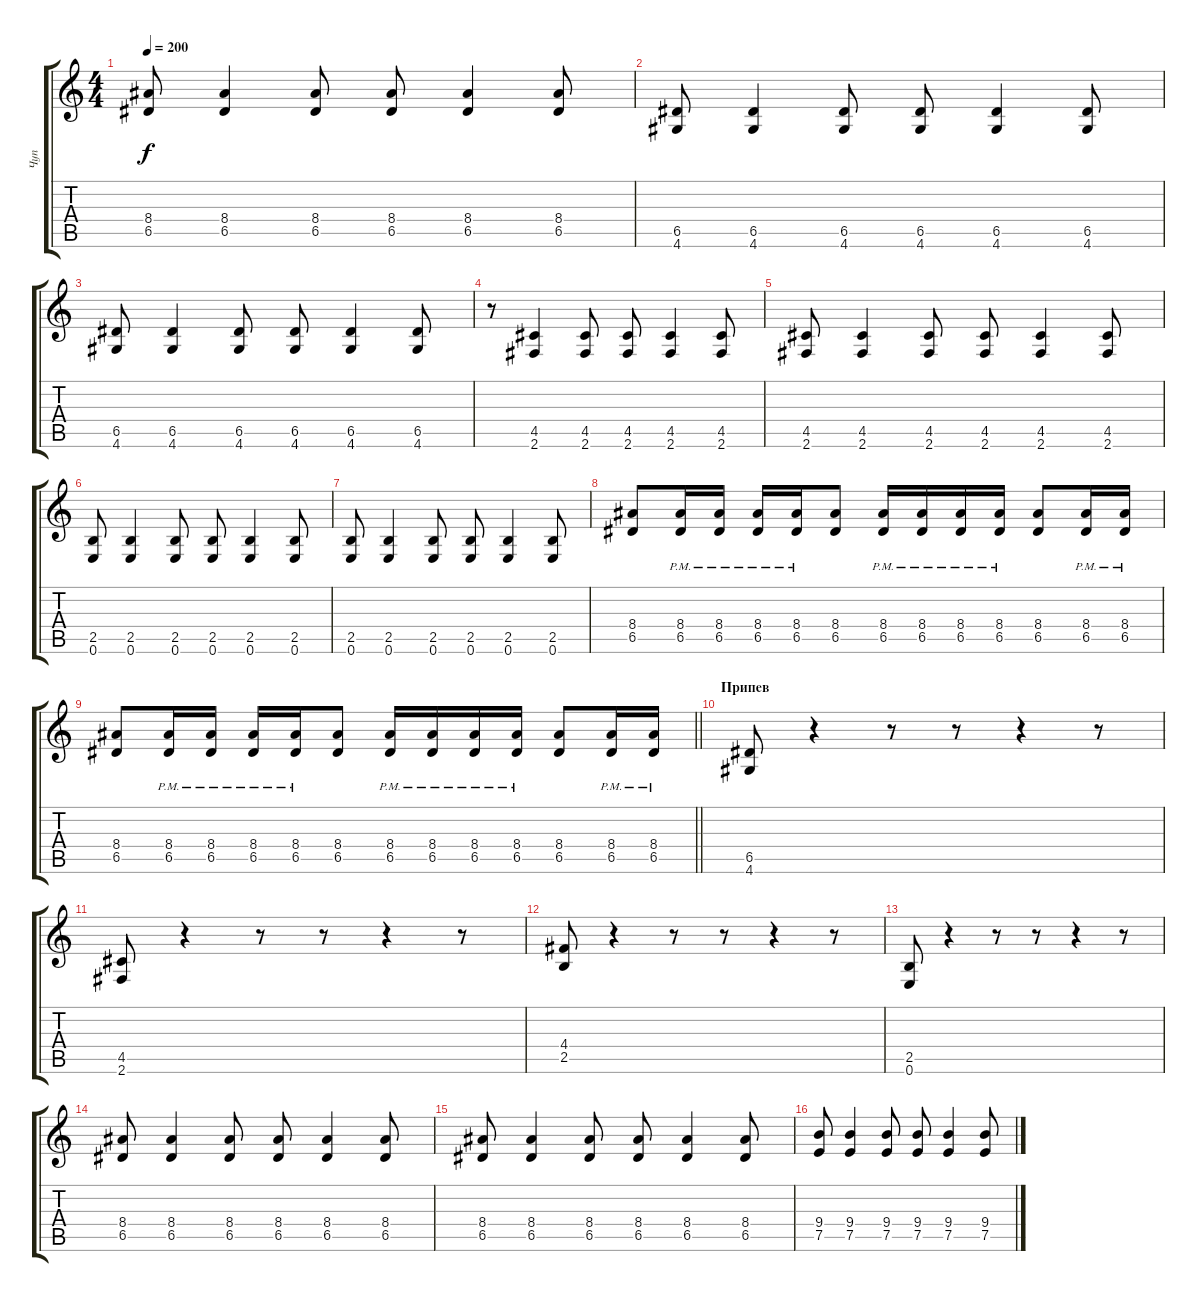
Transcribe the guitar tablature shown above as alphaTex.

\track ("Чуп" "Чуп") {instrument distortionguitar}
\staff {score tabs}
\tuning (E4 B3 G3 D3 A2 E2) {hide}
\ts (4 4)
\tempo 200
\clef g2
\ks c
(8.4 6.5).8{dy f} (8.4 6.5).4 (8.4 6.5).8 (8.4 6.5).8 (8.4 6.5).4 (8.4 6.5).8 |
(6.5 4.6).8 (6.5 4.6).4 (6.5 4.6).8 (6.5 4.6).8 (6.5 4.6).4 (6.5 4.6).8 |
(6.5 4.6).8 (6.5 4.6).4 (6.5 4.6).8 (6.5 4.6).8 (6.5 4.6).4 (6.5 4.6).8 |
r.8 (4.5 2.6).4 (4.5 2.6).8 (4.5 2.6).8 (4.5 2.6).4 (4.5 2.6).8 |
(4.5 2.6).8 (4.5 2.6).4 (4.5 2.6).8 (4.5 2.6).8 (4.5 2.6).4 (4.5 2.6).8 |
(2.5 0.6).8 (2.5 0.6).4 (2.5 0.6).8 (2.5 0.6).8 (2.5 0.6).4 (2.5 0.6).8 |
(2.5 0.6).8 (2.5 0.6).4 (2.5 0.6).8 (2.5 0.6).8 (2.5 0.6).4 (2.5 0.6).8 |
(8.4 6.5).8 (8.4{pm} 6.5{pm}).16 (8.4{pm} 6.5{pm}).16 (8.4{pm} 6.5{pm}).16 (8.4{pm} 6.5{pm}).16 (8.4 6.5).8 (8.4{pm} 6.5{pm}).16 (8.4{pm} 6.5{pm}).16 (8.4{pm} 6.5{pm}).16 (8.4{pm} 6.5{pm}).16 (8.4 6.5).8 (8.4{pm} 6.5{pm}).16 (8.4{pm} 6.5{pm}).16 |
\barLineRight lightlight
(8.4 6.5).8 (8.4{pm} 6.5{pm}).16 (8.4{pm} 6.5{pm}).16 (8.4{pm} 6.5{pm}).16 (8.4{pm} 6.5{pm}).16 (8.4 6.5).8 (8.4{pm} 6.5{pm}).16 (8.4{pm} 6.5{pm}).16 (8.4{pm} 6.5{pm}).16 (8.4{pm} 6.5{pm}).16 (8.4 6.5).8 (8.4{pm} 6.5{pm}).16 (8.4{pm} 6.5{pm}).16 |
\section ("" "Припев")
(6.5 4.6).8 r.4 r.8 r.8 r.4 r.8 |
(4.5 2.6).8 r.4 r.8 r.8 r.4 r.8 |
(4.4 2.5).8 r.4 r.8 r.8 r.4 r.8 |
(2.5 0.6).8 r.4 r.8 r.8 r.4 r.8 |
(8.4 6.5).8 (8.4 6.5).4 (8.4 6.5).8 (8.4 6.5).8 (8.4 6.5).4 (8.4 6.5).8 |
(8.4 6.5).8 (8.4 6.5).4 (8.4 6.5).8 (8.4 6.5).8 (8.4 6.5).4 (8.4 6.5).8 |
(9.4 7.5).8 (9.4 7.5).4 (9.4 7.5).8 (9.4 7.5).8 (9.4 7.5).4 (9.4 7.5).8
